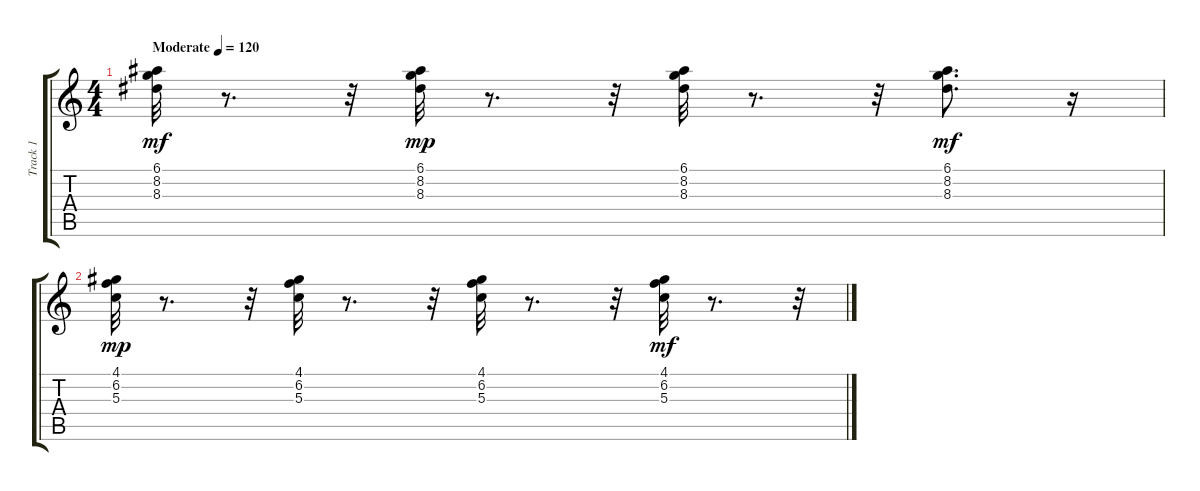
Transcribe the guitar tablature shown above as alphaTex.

\track ("Track 1" "Track 1") {mute instrument acousticguitarsteel}
\staff {score tabs}
\tuning (E4 B3 G3 D3 A2 E2) {hide}
\ts (4 4)
\tempo (120 "Moderate")
\clef g2
\ks c
(6.1 8.2 8.3).32{dy mf instrument acousticguitarsteel} r.8{d} r.32 (6.1 8.2 8.3).32{dy mp} r.8{d} r.32 (6.1 8.2 8.3).32 r.8{d} r.32 (6.1 8.2 8.3).8{d dy mf} r.16 |
(4.1 6.2 5.3).32{dy mp} r.8{d} r.32 (4.1 6.2 5.3).32 r.8{d} r.32 (4.1 6.2 5.3).32 r.8{d} r.32 (4.1 6.2 5.3).32{dy mf} r.8{d} r.32
